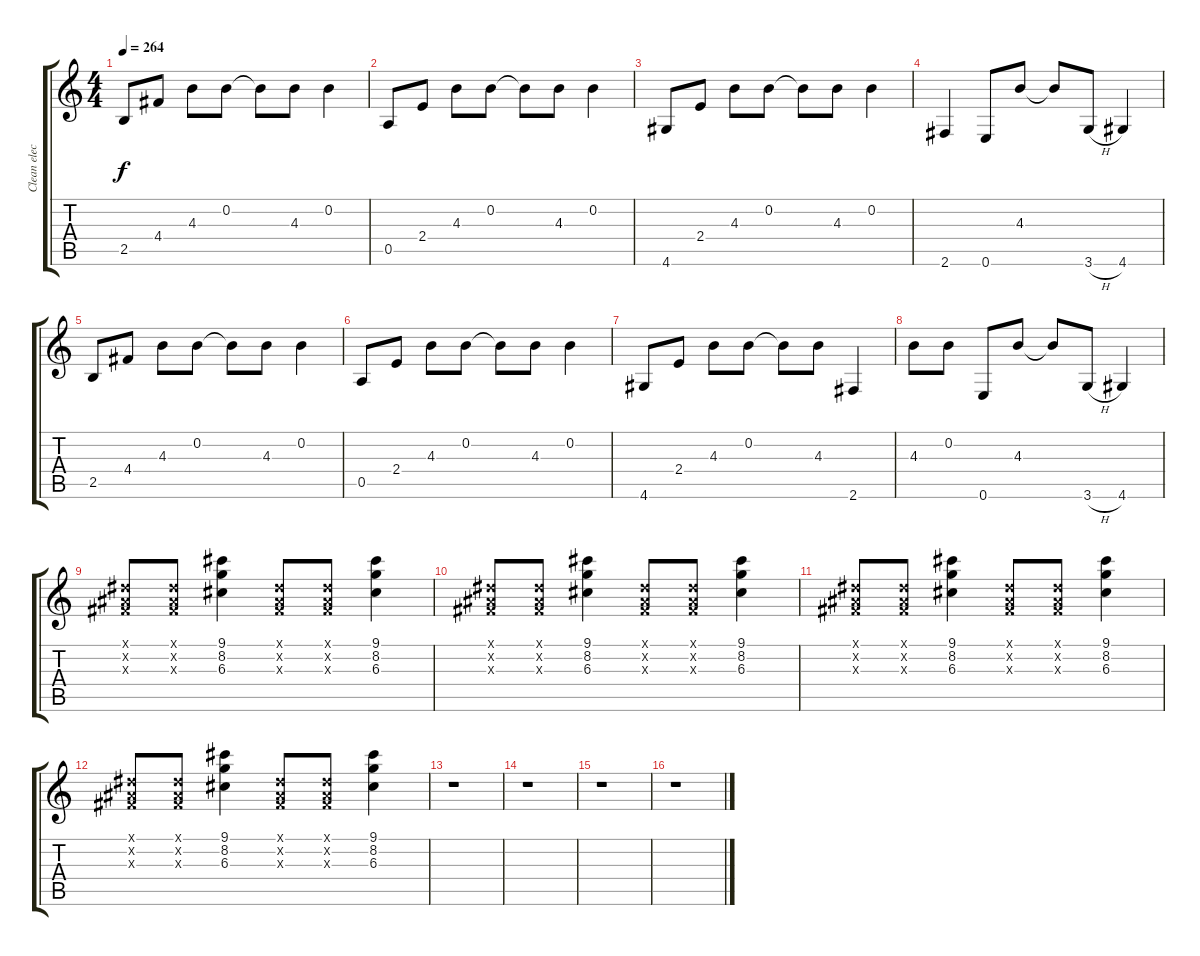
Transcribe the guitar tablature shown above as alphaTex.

\track ("Clean electric guitar 2" "Clean elec") {instrument electricguitarclean}
\staff {score tabs}
\tuning (E4 B3 G3 D3 A2 E2) {hide}
\ts (4 4)
\tempo 264
\clef g2
\ks c
2.5.8{dy f} 4.4.8 4.3.8 0.2.8 0.2{t}.8 4.3.8 0.2.4 |
0.5.8 2.4.8 4.3.8 0.2.8 0.2{t}.8 4.3.8 0.2.4 |
4.6.8 2.4.8 4.3.8 0.2.8 0.2{t}.8 4.3.8 0.2.4 |
2.6.4 0.6.8 4.3.8 4.3{t}.8 3.6{h}.8 4.6.4 |
2.5.8 4.4.8 4.3.8 0.2.8 0.2{t}.8 4.3.8 0.2.4 |
0.5.8 2.4.8 4.3.8 0.2.8 0.2{t}.8 4.3.8 0.2.4 |
4.6.8 2.4.8 4.3.8 0.2.8 0.2{t}.8 4.3.8 2.6.4 |
4.3.8 0.2.8 0.6.8 4.3.8 4.3{t}.8 3.6{h}.8 4.6.4 |
(-1.1{x} -1.2{x} -1.3{x}).8 (-1.1{x} -1.2{x} -1.3{x}).8 (9.1 8.2 6.3).4 (-1.1{x} -1.2{x} -1.3{x}).8 (-1.1{x} -1.2{x} -1.3{x}).8 (9.1 8.2 6.3).4 |
(-1.1{x} -1.2{x} -1.3{x}).8 (-1.1{x} -1.2{x} -1.3{x}).8 (9.1 8.2 6.3).4 (-1.1{x} -1.2{x} -1.3{x}).8 (-1.1{x} -1.2{x} -1.3{x}).8 (9.1 8.2 6.3).4 |
(-1.1{x} -1.2{x} -1.3{x}).8 (-1.1{x} -1.2{x} -1.3{x}).8 (9.1 8.2 6.3).4 (-1.1{x} -1.2{x} -1.3{x}).8 (-1.1{x} -1.2{x} -1.3{x}).8 (9.1 8.2 6.3).4 |
(-1.1{x} -1.2{x} -1.3{x}).8 (-1.1{x} -1.2{x} -1.3{x}).8 (9.1 8.2 6.3).4 (-1.1{x} -1.2{x} -1.3{x}).8 (-1.1{x} -1.2{x} -1.3{x}).8 (9.1 8.2 6.3).4 |
r.1 |
r.1 |
r.1 |
r.1
